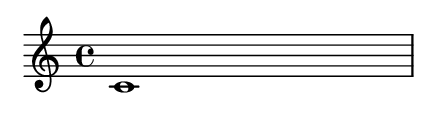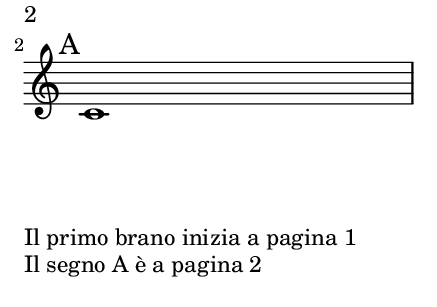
%% Generated by lilypond-book.py
%% Options: [exampleindent=10.16\mm,indent=0\mm,line-width=160\mm,papersize=a8landscape]
\include "lilypond-book-preamble.ly"


% ****************************************************************
% Start cut-&-pastable-section
% ****************************************************************



\paper {
  #(set-paper-size "a8landscape")
  indent = 0\mm
  line-width = 160\mm
  % offset the left padding, also add 1mm as lilypond creates cropped
  % images with a little space on the right
  line-width = #(- line-width (* mm  3.000000) (* mm 1))
}

\layout {
  
}





% ****************************************************************
% ly snippet:
% ****************************************************************
\sourcefileline 1764
\header { tagline = ##f }
\book {
  \label #'primoBrano
  \score {
    {
      c'1
      \pageBreak \mark A \label #'segnoA
      c'1
    }
  }
  \markup { Il primo brano inizia a pagina \page-ref #'primoBrano "0" "?" }
  \markup { Il segno A è a pagina \page-ref #'segnoA "0" "?" }
}



% ****************************************************************
% end ly snippet
% ****************************************************************
